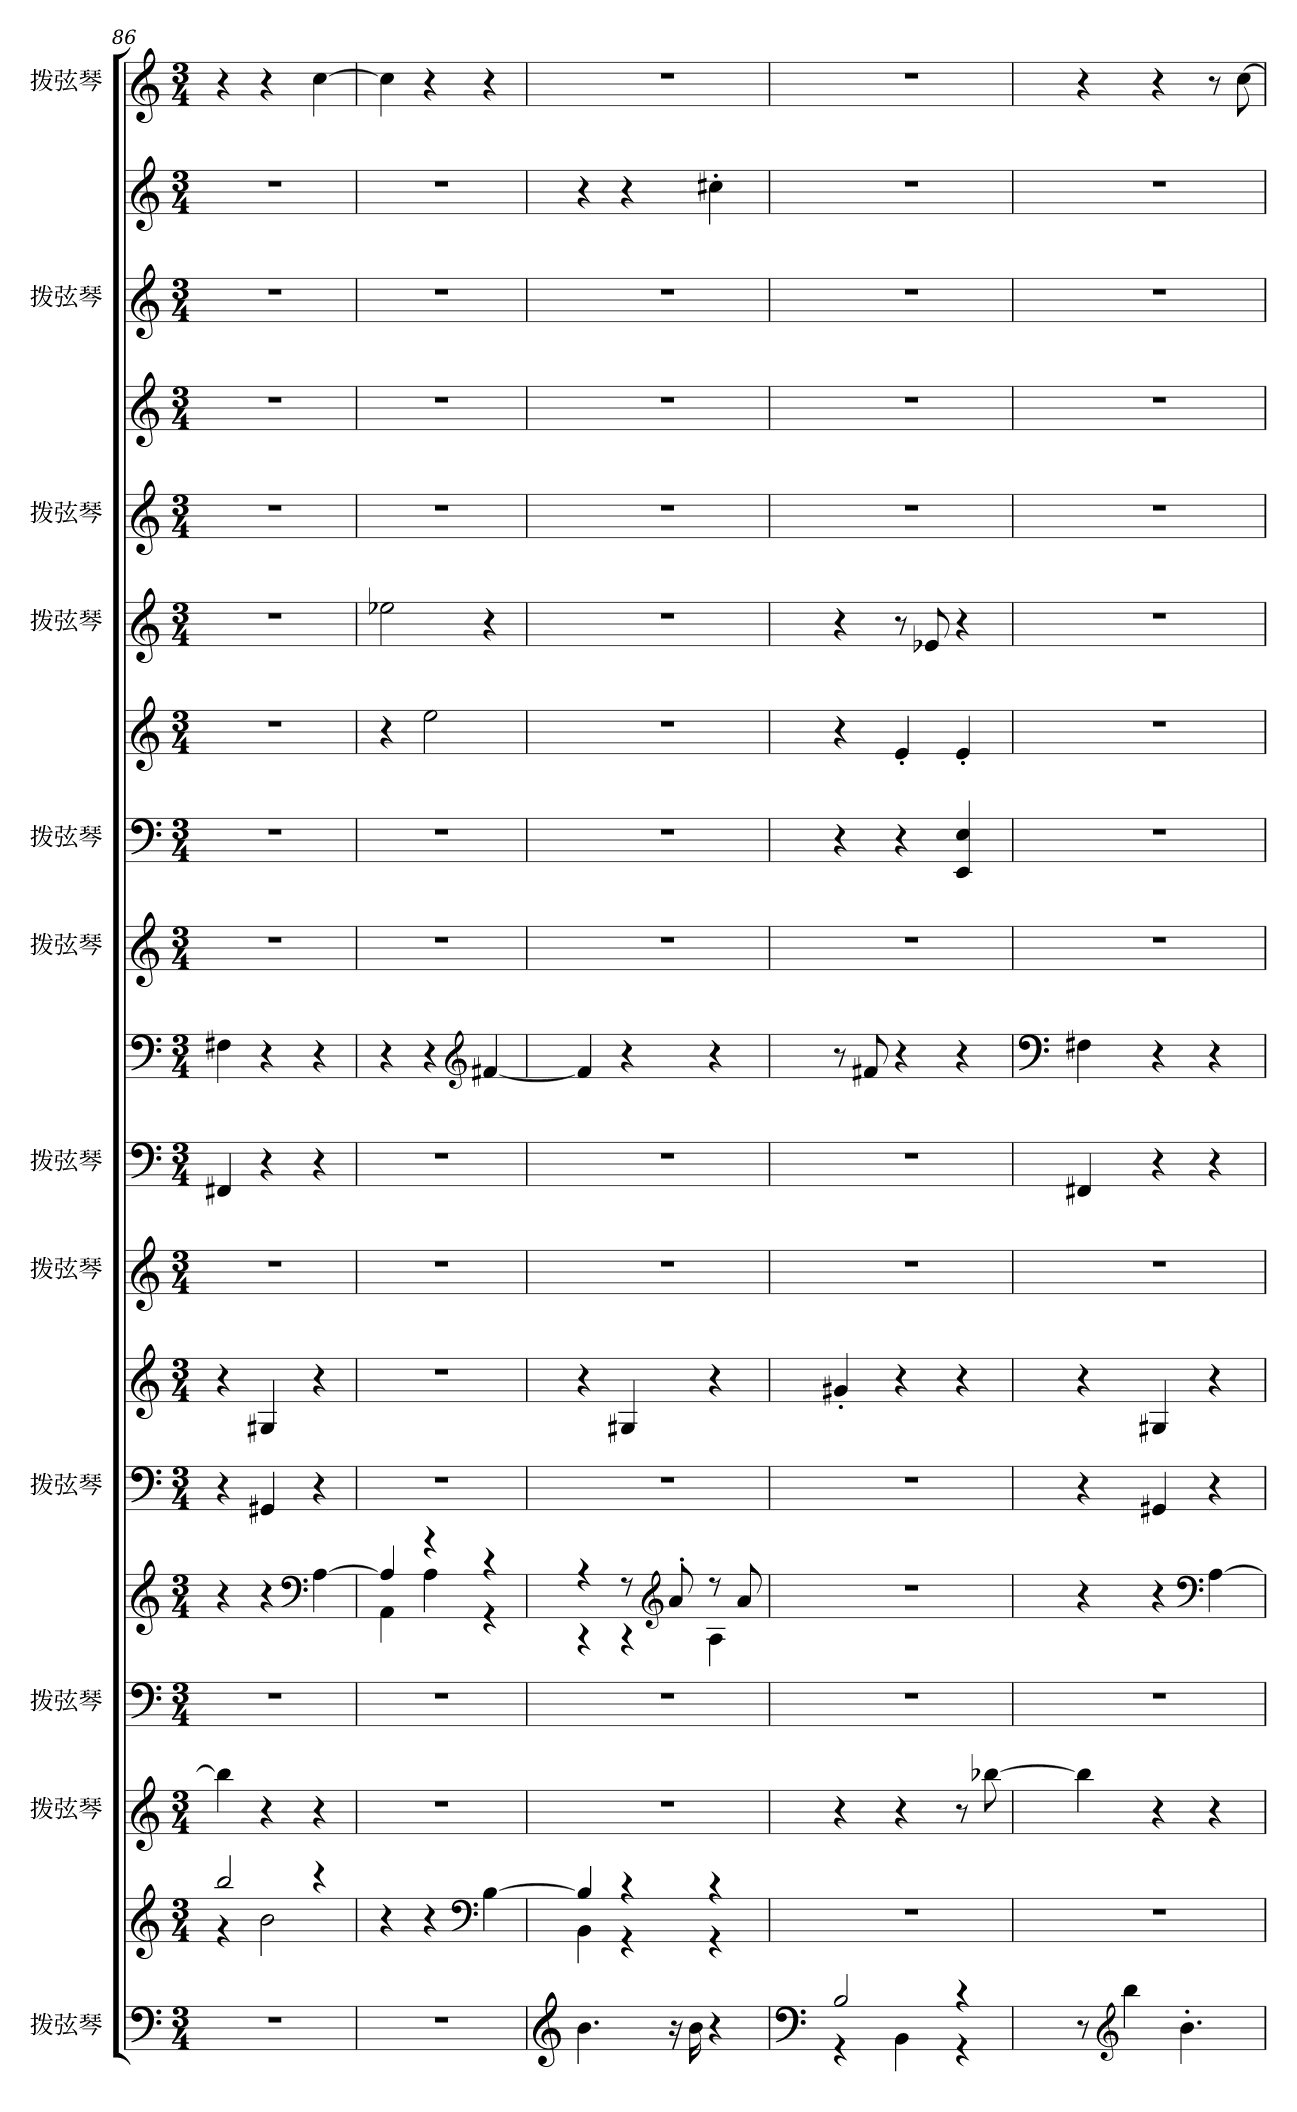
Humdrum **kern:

**kern	**kern	**kern	**kern	**kern	**kern	**kern	**kern	**kern	**kern	**kern	**kern	**kern	**kern	**kern	**kern	**kern	**kern	**kern
*part12	*part12	*part11	*part10	*part10	*part9	*part9	*part8	*part7	*part7	*part6	*part5	*part5	*part4	*part3	*part3	*part2	*part2	*part1
*staff19	*staff18	*staff17	*staff16	*staff15	*staff14	*staff13	*staff12	*staff11	*staff10	*staff9	*staff8	*staff7	*staff6	*staff5	*staff4	*staff3	*staff2	*staff1
*I"拨弦琴	*	*I"拨弦琴	*I"拨弦琴	*	*I"拨弦琴	*	*I"拨弦琴	*I"拨弦琴	*	*I"拨弦琴	*I"拨弦琴	*	*I"拨弦琴	*I"拨弦琴	*	*I"拨弦琴	*	*I"拨弦琴
*clefF4	*clefG2	*clefG2	*clefF4	*clefG2	*clefF4	*clefG2	*clefG2	*clefF4	*clefF4	*clefG2	*clefF4	*clefG2	*clefG2	*clefG2	*clefG2	*clefG2	*clefG2	*clefG2
*k[]	*k[]	*k[]	*k[]	*k[]	*k[]	*k[]	*k[]	*k[]	*k[]	*k[]	*k[]	*k[]	*k[]	*k[]	*k[]	*k[]	*k[]	*k[]
*M3/4	*M3/4	*M3/4	*M3/4	*M3/4	*M3/4	*M3/4	*M3/4	*M3/4	*M3/4	*M3/4	*M3/4	*M3/4	*M3/4	*M3/4	*M3/4	*M3/4	*M3/4	*M3/4
=86	=86	=86	=86	=86	=86	=86	=86	=86	=86	=86	=86	=86	=86	=86	=86	=86	=86	=86
*	*^	*	*	*	*	*	*	*	*	*	*	*	*	*	*	*	*	*
2.r	2bb/	4r	4bb-\]	2.r	4r	4r	4r	2.r	4FF#X/	4F#X\	2.r	2.r	2.r	2.r	2.r	2.r	2.r	2.r	4r
.	.	2b\	4r	.	4r	4GG#X/	4G#X/	.	4r	4r	.	.	.	.	.	.	.	.	4r
*	*	*	*	*	*clefF4	*	*	*	*	*	*	*	*	*	*	*	*	*	*
.	4r	.	4r	.	[4A\	4r	4r	.	4r	4r	.	.	.	.	.	.	.	.	[4cc\
*	*v	*v	*	*	*	*	*	*	*	*	*	*	*	*	*	*	*	*	*
=87	=87	=87	=87	=87	=87	=87	=87	=87	=87	=87	=87	=87	=87	=87	=87	=87	=87	=87
*	*	*	*	*^	*	*	*	*	*	*	*	*	*	*	*	*	*	*
2.r	4r	2.r	2.r	4A/]	4AA\	2.r	2.r	2.r	2.r	4r	2.r	2.r	4r	2ee-X\	2.r	2.r	2.r	2.r	4cc\]
.	4r	.	.	4r	4A\	.	.	.	.	4r	.	.	2ee\	.	.	.	.	.	4r
*	*clefF4	*	*	*	*	*	*	*	*	*clefG2	*	*	*	*	*	*	*	*	*
.	[4B\	.	.	4r	4r	.	.	.	.	[4f#X/	.	.	.	4r	.	.	.	.	4r
=88	=88	=88	=88	=88	=88	=88	=88	=88	=88	=88	=88	=88	=88	=88	=88	=88	=88	=88	=88
*clefG2	*	*	*	*	*	*	*	*	*	*	*	*	*	*	*	*	*	*	*
*	*^	*	*	*	*	*	*	*	*	*	*	*	*	*	*	*	*	*	*
4.b\	4B/]	4BB\	2.r	2.r	4r	4r	2.r	4r	2.r	2.r	4f#/]	2.r	2.r	2.r	2.r	2.r	2.r	2.r	4r	2.r
.	4r	4r	.	.	8r	4r	.	4G#X/	.	.	4r	.	.	.	.	.	.	.	4r	.
*	*	*	*	*	*clefG2	*	*	*	*	*	*	*	*	*	*	*	*	*	*	*
16r	.	.	.	.	8a'/	.	.	.	.	.	.	.	.	.	.	.	.	.	.	.
16b\	.	.	.	.	.	.	.	.	.	.	.	.	.	.	.	.	.	.	.	.
4r	4r	4r	.	.	8r	4A\	.	4r	.	.	4r	.	.	.	.	.	.	.	4cc#X'\	.
.	.	.	.	.	8a/	.	.	.	.	.	.	.	.	.	.	.	.	.	.	.
*	*v	*v	*	*	*v	*v	*	*	*	*	*	*	*	*	*	*	*	*	*	*
!!LO:PB:g=z
=89	=89	=89	=89	=89	=89	=89	=89	=89	=89	=89	=89	=89	=89	=89	=89	=89	=89	=89
*clefF4	*	*	*	*	*	*	*	*	*	*	*	*	*	*	*	*	*	*
*^	*	*	*	*	*	*	*	*	*	*	*	*	*	*	*	*	*	*
2B/	4r	2.r	4r	2.r	2.r	2.r	4g#X'/	2.r	2.r	8r	2.r	4r	4r	4r	2.r	2.r	2.r	2.r	2.r
.	.	.	.	.	.	.	.	.	.	8f#X/	.	.	.	.	.	.	.	.	.
.	4BB\	.	4r	.	.	.	4r	.	.	4r	.	4r	4e'/	8r	.	.	.	.	.
.	.	.	.	.	.	.	.	.	.	.	.	.	.	8e-X/	.	.	.	.	.
4r	4r	.	8r	.	.	.	4r	.	.	4r	.	4EE/ 4E/	4e'/	4r	.	.	.	.	.
.	.	.	[8bb-X\	.	.	.	.	.	.	.	.	.	.	.	.	.	.	.	.
*v	*v	*	*	*	*	*	*	*	*	*	*	*	*	*	*	*	*	*	*
=90	=90	=90	=90	=90	=90	=90	=90	=90	=90	=90	=90	=90	=90	=90	=90	=90	=90	=90
*	*	*	*	*	*	*	*	*	*clefF4	*	*	*	*	*	*	*	*	*
8r	2.r	4bb-\]	2.r	4r	4r	4r	2.r	4FF#X/	4F#X\	2.r	2.r	2.r	2.r	2.r	2.r	2.r	2.r	4r
*clefG2	*	*	*	*	*	*	*	*	*	*	*	*	*	*	*	*	*	*
4bb\	.	.	.	.	.	.	.	.	.	.	.	.	.	.	.	.	.	.
.	.	4r	.	4r	4GG#X/	4G#X/	.	4r	4r	.	.	.	.	.	.	.	.	4r
4.b'\	.	.	.	.	.	.	.	.	.	.	.	.	.	.	.	.	.	.
*	*	*	*	*clefF4	*	*	*	*	*	*	*	*	*	*	*	*	*	*
.	.	4r	.	[4A\	4r	4r	.	4r	4r	.	.	.	.	.	.	.	.	8r
.	.	.	.	.	.	.	.	.	.	.	.	.	.	.	.	.	.	[8cc\
=	=	=	=	=	=	=	=	=	=	=	=	=	=	=	=	=	=	=
*-	*-	*-	*-	*-	*-	*-	*-	*-	*-	*-	*-	*-	*-	*-	*-	*-	*-	*-
